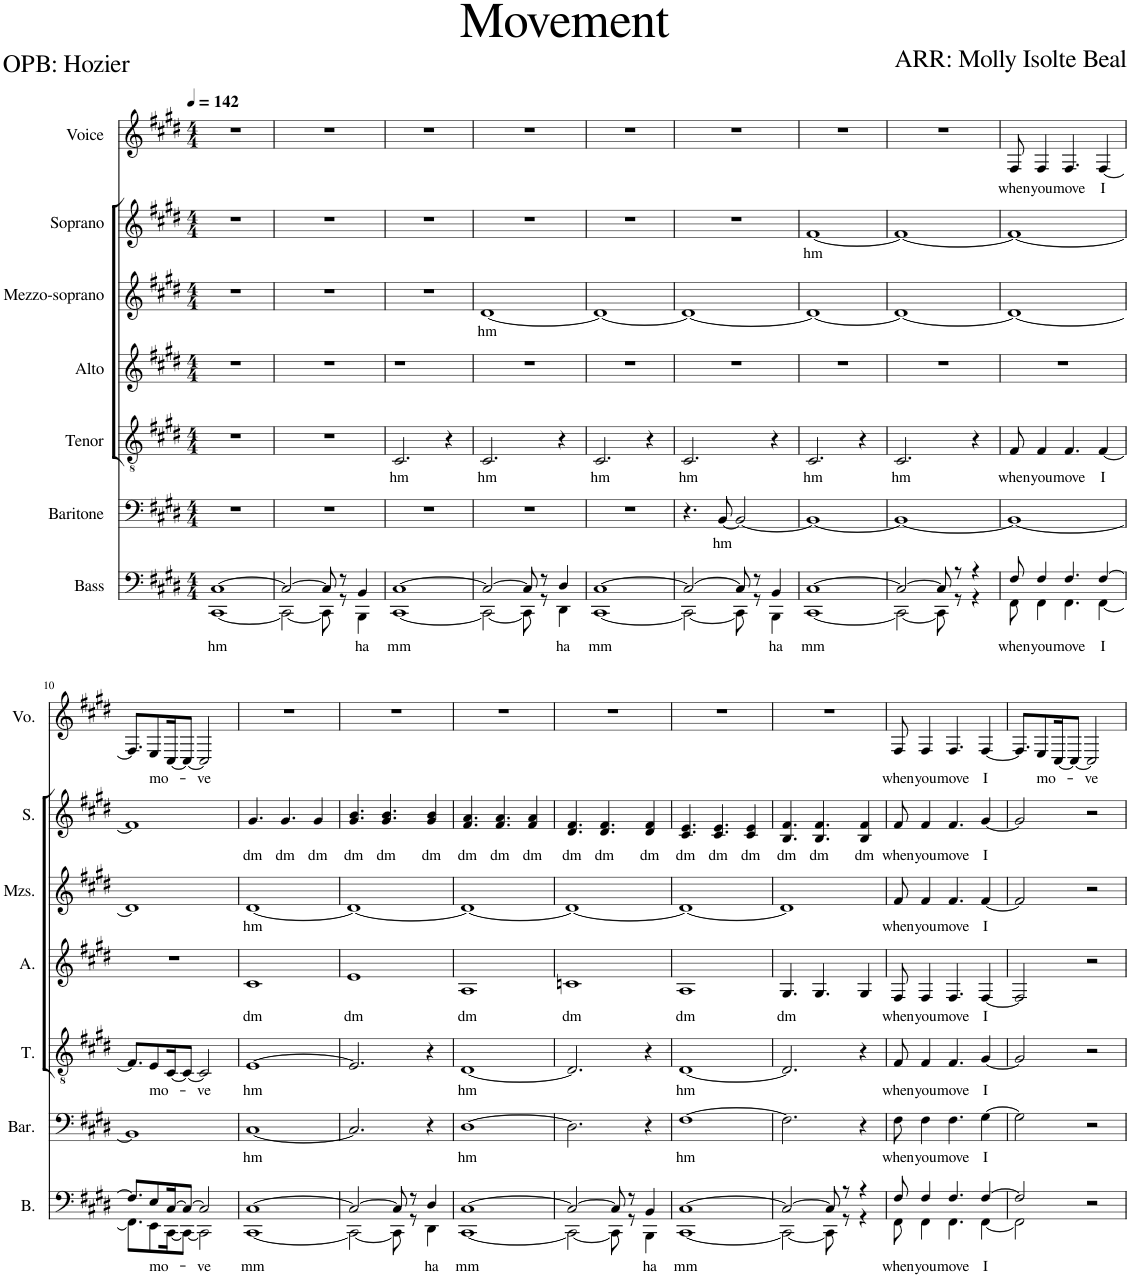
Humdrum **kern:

**kern	**text	**kern	**text	**kern	**text	**kern	**text	**kern	**text	**kern	**text	**kern	**text
*part7	*part7	*part6	*part6	*part5	*part5	*part4	*part4	*part3	*part3	*part2	*part2	*part1	*part1
*staff7	*staff7	*staff6	*staff6	*staff5	*staff5	*staff4	*staff4	*staff3	*staff3	*staff2	*staff2	*staff1	*staff1
*I"Bass	*	*I"Baritone	*	*I"Tenor	*	*I"Alto	*	*I"Mezzo-soprano	*	*I"Soprano	*	*I"Voice	*
*I'B.	*	*I'Bar.	*	*I'T.	*	*I'A.	*	*I'Mzs.	*	*I'S.	*	*I'Vo.	*
*clefF4	*	*clefF4	*	*clefGv2	*	*clefG2	*	*clefG2	*	*clefG2	*	*clefG2	*
*k[f#c#g#d#]	*	*k[f#c#g#d#]	*	*k[f#c#g#d#]	*	*k[f#c#g#d#]	*	*k[f#c#g#d#]	*	*k[f#c#g#d#]	*	*k[f#c#g#d#]	*
*M4/4	*	*M4/4	*	*M4/4	*	*M4/4	*	*M4/4	*	*M4/4	*	*M4/4	*
*MM142	*	*MM142	*	*MM142	*	*MM142	*	*MM142	*	*MM142	*	*MM142	*
=1	=1	=1	=1	=1	=1	=1	=1	=1	=1	=1	=1	=1	=1
!	!LO:LY:b	!	!	!	!	!	!	!	!	!	!	!	!
*^	*	*	*	*	*	*	*	*	*	*	*	*	*
[1C#	[1CC#	hm	1r	.	1r	.	1r	.	1r	.	1r	.	1r	.
=2	=2	=2	=2	=2	=2	=2	=2	=2	=2	=2	=2	=2	=2	=2
2C#/_	2CC#\_	.	1r	.	1r	.	1r	.	1r	.	1r	.	1r	.
8C#/]	8CC#\]	.	.	.	.	.	.	.	.	.	.	.	.	.
8r	8r	.	.	.	.	.	.	.	.	.	.	.	.	.
!	!	!LO:LY:b	!	!	!	!	!	!	!	!	!	!	!	!
4BB/	4BBB\	ha	.	.	.	.	.	.	.	.	.	.	.	.
=3	=3	=3	=3	=3	=3	=3	=3	=3	=3	=3	=3	=3	=3	=3
!	!	!LO:LY:b	!	!	!	!LO:LY:b	!	!	!	!	!	!	!	!
[1C#	[1CC#	mm	1r	.	2.C#/	hm	1r	.	1r	.	1r	.	1r	.
.	.	.	.	.	4r	.	.	.	.	.	.	.	.	.
=4	=4	=4	=4	=4	=4	=4	=4	=4	=4	=4	=4	=4	=4	=4
!	!	!	!	!	!	!LO:LY:b	!	!	!	!LO:LY:b	!	!	!	!
2C#/_	2CC#\_	.	1r	.	2.C#/	hm	1r	.	[1d#	hm	1r	.	1r	.
8C#/]	8CC#\]	.	.	.	.	.	.	.	.	.	.	.	.	.
8r	8r	.	.	.	.	.	.	.	.	.	.	.	.	.
!	!	!LO:LY:b	!	!	!	!	!	!	!	!	!	!	!	!
4D#/	4DD#\	ha	.	.	4r	.	.	.	.	.	.	.	.	.
=5	=5	=5	=5	=5	=5	=5	=5	=5	=5	=5	=5	=5	=5	=5
!	!	!LO:LY:b	!	!	!	!LO:LY:b	!	!	!	!	!	!	!	!
[1C#	[1CC#	mm	1r	.	2.C#/	hm	1r	.	1d#_	.	1r	.	1r	.
.	.	.	.	.	4r	.	.	.	.	.	.	.	.	.
=6	=6	=6	=6	=6	=6	=6	=6	=6	=6	=6	=6	=6	=6	=6
!	!	!	!	!	!	!LO:LY:b	!	!	!	!	!	!	!	!
2C#/_	2CC#\_	.	4.r	.	2.C#/	hm	1r	.	1d#_	.	1r	.	1r	.
!	!	!	!	!LO:LY:b	!	!	!	!	!	!	!	!	!	!
.	.	.	[8BB/	hm	.	.	.	.	.	.	.	.	.	.
8C#/]	8CC#\]	.	2BB/_	.	.	.	.	.	.	.	.	.	.	.
8r	8r	.	.	.	.	.	.	.	.	.	.	.	.	.
!	!	!LO:LY:b	!	!	!	!	!	!	!	!	!	!	!	!
4BB/	4BBB\	ha	.	.	4r	.	.	.	.	.	.	.	.	.
=7	=7	=7	=7	=7	=7	=7	=7	=7	=7	=7	=7	=7	=7	=7
!	!	!LO:LY:b	!	!	!	!LO:LY:b	!	!	!	!	!	!LO:LY:b	!	!
[1C#	[1CC#	mm	1BB_	.	2.C#/	hm	1r	.	1d#_	.	[1f#	hm	1r	.
.	.	.	.	.	4r	.	.	.	.	.	.	.	.	.
=8	=8	=8	=8	=8	=8	=8	=8	=8	=8	=8	=8	=8	=8	=8
!	!	!	!	!	!	!LO:LY:b	!	!	!	!	!	!	!	!
2C#/_	2CC#\_	.	1BB_	.	2.C#/	hm	1r	.	1d#_	.	1f#_	.	1r	.
8C#/]	8CC#\]	.	.	.	.	.	.	.	.	.	.	.	.	.
8r	8r	.	.	.	.	.	.	.	.	.	.	.	.	.
4r	4r	.	.	.	4r	.	.	.	.	.	.	.	.	.
=9	=9	=9	=9	=9	=9	=9	=9	=9	=9	=9	=9	=9	=9	=9
!	!	!LO:LY:b	!	!	!	!LO:LY:b	!	!	!	!	!	!	!	!LO:LY:b
8F#/	8FF#\	when	1BB_	.	8F#/	when	1r	.	1d#_	.	1f#_	.	8F#/	when
!	!	!LO:LY:b	!	!	!	!LO:LY:b	!	!	!	!	!	!	!	!LO:LY:b
4F#/	4FF#\	you	.	.	4F#/	you	.	.	.	.	.	.	4F#/	you
!	!	!LO:LY:b	!	!	!	!LO:LY:b	!	!	!	!	!	!	!	!LO:LY:b
4.F#/	4.FF#\	move	.	.	4.F#/	move	.	.	.	.	.	.	4.F#/	move
!	!	!LO:LY:b	!	!	!	!LO:LY:b	!	!	!	!	!	!	!	!LO:LY:b
[4F#/	[4FF#\	I	.	.	[4F#/	I	.	.	.	.	.	.	[4F#/	I
!!LO:LB:g=z
=10	=10	=10	=10	=10	=10	=10	=10	=10	=10	=10	=10	=10	=10	=10
8.F#/L]	8.FF#\L]	.	1BB]	.	8.F#/L]	.	1r	.	1d#]	.	1f#]	.	8.F#/L]	.
!	!	!LO:LY:b	!	!	!	!LO:LY:b	!	!	!	!	!	!	!	!LO:LY:b
8E/	8EE\	mo-	.	.	8E/	mo-	.	.	.	.	.	.	8E/	mo-
[16C#/K	[16CC#\K	.	.	.	[16C#/K	.	.	.	.	.	.	.	[16C#/K	.
8C#/J_	8CC#\J_	.	.	.	8C#/J_	.	.	.	.	.	.	.	8C#/J_	.
!	!	!LO:LY:b	!	!	!	!LO:LY:b	!	!	!	!	!	!	!	!LO:LY:b
2C#/]	2CC#\]	-ve	.	.	2C#/]	-ve	.	.	.	.	.	.	2C#/]	-ve
=11	=11	=11	=11	=11	=11	=11	=11	=11	=11	=11	=11	=11	=11	=11
!	!	!LO:LY:b	!	!LO:LY:b	!	!LO:LY:b	!	!LO:LY:b	!	!LO:LY:b	!	!LO:LY:b	!	!
[1C#	[1CC#	mm	[1C#	hm	[1E	hm	1c#	dm	[1d#	hm	4.g#/	dm	1r	.
!	!	!	!	!	!	!	!	!	!	!	!	!LO:LY:b	!	!
.	.	.	.	.	.	.	.	.	.	.	4.g#/	dm	.	.
!	!	!	!	!	!	!	!	!	!	!	!	!LO:LY:b	!	!
.	.	.	.	.	.	.	.	.	.	.	4g#/	dm	.	.
=12	=12	=12	=12	=12	=12	=12	=12	=12	=12	=12	=12	=12	=12	=12
!	!	!	!	!	!	!	!	!LO:LY:b	!	!	!	!LO:LY:b	!	!
2C#/_	2CC#\_	.	2.C#/]	.	2.E/]	.	1e	dm	1d#_	.	4.g#/ 4.b/	dm	1r	.
!	!	!	!	!	!	!	!	!	!	!	!	!LO:LY:b	!	!
.	.	.	.	.	.	.	.	.	.	.	4.g#/ 4.b/	dm	.	.
8C#/]	8CC#\]	.	.	.	.	.	.	.	.	.	.	.	.	.
8r	8r	.	.	.	.	.	.	.	.	.	.	.	.	.
!	!	!LO:LY:b	!	!	!	!	!	!	!	!	!	!LO:LY:b	!	!
4D#/	4DD#\	ha	4r	.	4r	.	.	.	.	.	4g#/ 4b/	dm	.	.
=13	=13	=13	=13	=13	=13	=13	=13	=13	=13	=13	=13	=13	=13	=13
!	!	!LO:LY:b	!	!LO:LY:b	!	!LO:LY:b	!	!LO:LY:b	!	!	!	!LO:LY:b	!	!
[1C#	[1CC#	mm	[1D#	hm	[1D#	hm	1A	dm	1d#_	.	4.f#/ 4.a/	dm	1r	.
!	!	!	!	!	!	!	!	!	!	!	!	!LO:LY:b	!	!
.	.	.	.	.	.	.	.	.	.	.	4.f#/ 4.a/	dm	.	.
!	!	!	!	!	!	!	!	!	!	!	!	!LO:LY:b	!	!
.	.	.	.	.	.	.	.	.	.	.	4f#/ 4a/	dm	.	.
=14	=14	=14	=14	=14	=14	=14	=14	=14	=14	=14	=14	=14	=14	=14
!	!	!	!	!	!	!	!	!LO:LY:b	!	!	!	!LO:LY:b	!	!
2C#/_	2CC#\_	.	2.D#\]	.	2.D#/]	.	1cn	dm	1d#_	.	4.d#/ 4.f#/	dm	1r	.
!	!	!	!	!	!	!	!	!	!	!	!	!LO:LY:b	!	!
.	.	.	.	.	.	.	.	.	.	.	4.d#/ 4.f#/	dm	.	.
8C#/]	8CC#\]	.	.	.	.	.	.	.	.	.	.	.	.	.
8r	8r	.	.	.	.	.	.	.	.	.	.	.	.	.
!	!	!LO:LY:b	!	!	!	!	!	!	!	!	!	!LO:LY:b	!	!
4BB/	4BBB\	ha	4r	.	4r	.	.	.	.	.	4d#/ 4f#/	dm	.	.
=15	=15	=15	=15	=15	=15	=15	=15	=15	=15	=15	=15	=15	=15	=15
!	!	!LO:LY:b	!	!LO:LY:b	!	!LO:LY:b	!	!LO:LY:b	!	!	!	!LO:LY:b	!	!
[1C#	[1CC#	mm	[1F#	hm	[1D#	hm	1A	dm	1d#_	.	4.c#/ 4.e/	dm	1r	.
!	!	!	!	!	!	!	!	!	!	!	!	!LO:LY:b	!	!
.	.	.	.	.	.	.	.	.	.	.	4.c#/ 4.e/	dm	.	.
!	!	!	!	!	!	!	!	!	!	!	!	!LO:LY:b	!	!
.	.	.	.	.	.	.	.	.	.	.	4c#/ 4e/	dm	.	.
=16	=16	=16	=16	=16	=16	=16	=16	=16	=16	=16	=16	=16	=16	=16
!	!	!	!	!	!	!	!	!LO:LY:b	!	!	!	!LO:LY:b	!	!
2C#/_	2CC#\_	.	2.F#\]	.	2.D#/]	.	4.G#/	dm	1d#]	.	4.B/ 4.f#/	dm	1r	.
!	!	!	!	!	!	!	!	!	!	!	!	!LO:LY:b	!	!
.	.	.	.	.	.	.	4.G#/	.	.	.	4.B/ 4.f#/	dm	.	.
8C#/]	8CC#\]	.	.	.	.	.	.	.	.	.	.	.	.	.
8r	8r	.	.	.	.	.	.	.	.	.	.	.	.	.
!	!	!	!	!	!	!	!	!	!	!	!	!LO:LY:b	!	!
4r	4r	.	4r	.	4r	.	4G#/	.	.	.	4B/ 4f#/	dm	.	.
=17	=17	=17	=17	=17	=17	=17	=17	=17	=17	=17	=17	=17	=17	=17
!	!	!LO:LY:b	!	!LO:LY:b	!	!LO:LY:b	!	!LO:LY:b	!	!LO:LY:b	!	!LO:LY:b	!	!LO:LY:b
8F#/	8FF#\	when	8F#\	when	8F#/	when	8F#/	when	8f#/	when	8f#/	when	8F#/	when
!	!	!LO:LY:b	!	!LO:LY:b	!	!LO:LY:b	!	!LO:LY:b	!	!LO:LY:b	!	!LO:LY:b	!	!LO:LY:b
4F#/	4FF#\	you	4F#\	you	4F#/	you	4F#/	you	4f#/	you	4f#/	you	4F#/	you
!	!	!LO:LY:b	!	!LO:LY:b	!	!LO:LY:b	!	!LO:LY:b	!	!LO:LY:b	!	!LO:LY:b	!	!LO:LY:b
4.F#/	4.FF#\	move	4.F#\	move	4.F#/	move	4.F#/	move	4.f#/	move	4.f#/	move	4.F#/	move
!	!	!LO:LY:b	!	!LO:LY:b	!	!LO:LY:b	!	!LO:LY:b	!	!LO:LY:b	!	!LO:LY:b	!	!LO:LY:b
[4F#/	[4FF#\	I	[4G#\	I	[4G#/	I	[4F#/	I	[4f#/	I	[4g#/	I	[4F#/	I
=18	=18	=18	=18	=18	=18	=18	=18	=18	=18	=18	=18	=18	=18	=18
2F#/]	2FF#\]	.	2G#\]	.	2G#/]	.	2F#/]	.	2f#/]	.	2g#/]	.	8.F#/L]	.
!	!	!	!	!	!	!	!	!	!	!	!	!	!	!LO:LY:b
.	.	.	.	.	.	.	.	.	.	.	.	.	8E/	mo-
.	.	.	.	.	.	.	.	.	.	.	.	.	[16C#/K	.
.	.	.	.	.	.	.	.	.	.	.	.	.	8C#/J_	.
!	!	!	!	!	!	!	!	!	!	!	!	!	!	!LO:LY:b
2r	2ryy	.	2r	.	2r	.	2r	.	2r	.	2r	.	2C#/]	-ve
*v	*v	*	*	*	*	*	*	*	*	*	*	*	*	*
=	=	=	=	=	=	=	=	=	=	=	=	=	=
*-	*-	*-	*-	*-	*-	*-	*-	*-	*-	*-	*-	*-	*-
